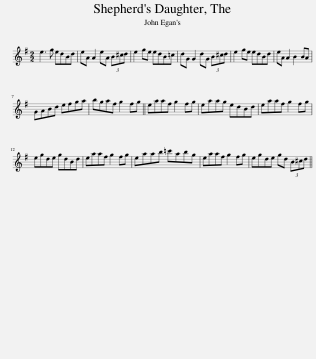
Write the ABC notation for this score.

X:1
L:1/8
M:2/2
I:linebreak $
K:G
V:1 treble
V:1
 e3 g edBd | eA A2 eA (3B^cd | e2 ge edB=c | dG G2 dG (3B^cd | e2 ge edBd | %5
 eA A2 B2 BA |$ GABd efga | bgaf g2 fg || eaaf g2 fg | eaag edBd | %10
 eaaf g2 fg |$ egde gdBd | eaaf g2 fg | eaab =c'abg | eaaf g2 fg | %15
 egde gd (3B^cd || %16
